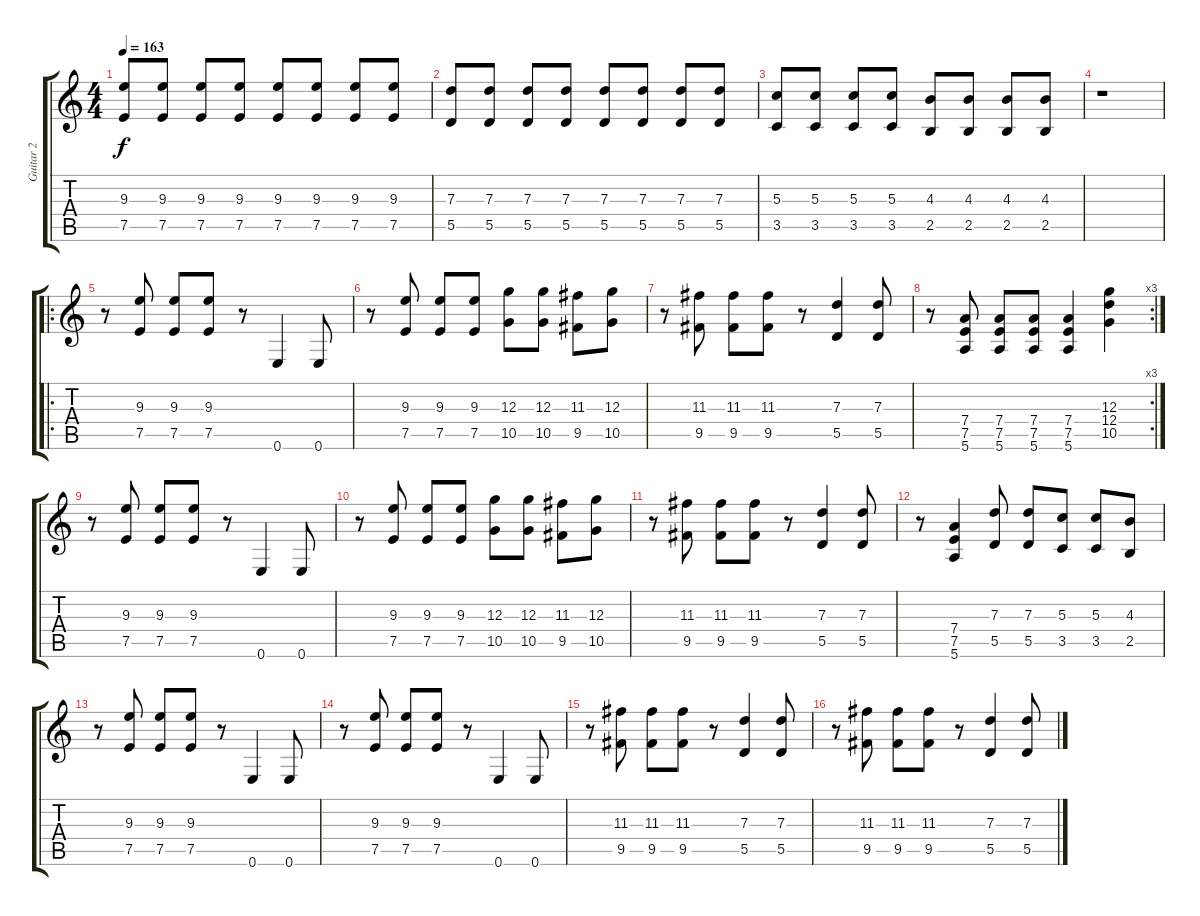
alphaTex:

\track ("Guitar 2" "Guitar 2") {instrument overdrivenguitar}
\staff {score tabs}
\tuning (E4 B3 G3 D3 A2 E2) {hide}
\ts (4 4)
\tempo 163
\clef g2
\ks c
(9.3 7.5).8{dy f} (9.3 7.5).8 (9.3 7.5).8 (9.3 7.5).8 (9.3 7.5).8 (9.3 7.5).8 (9.3 7.5).8 (9.3 7.5).8 |
(7.3 5.5).8 (7.3 5.5).8 (7.3 5.5).8 (7.3 5.5).8 (7.3 5.5).8 (7.3 5.5).8 (7.3 5.5).8 (7.3 5.5).8 |
(5.3 3.5).8 (5.3 3.5).8 (5.3 3.5).8 (5.3 3.5).8 (4.3 2.5).8 (4.3 2.5).8 (4.3 2.5).8 (4.3 2.5).8 |
r.1 |
\ro
r.8 (9.3 7.5).8 (9.3 7.5).8 (9.3 7.5).8 r.8 0.6.4 0.6.8 |
r.8 (9.3 7.5).8 (9.3 7.5).8 (9.3 7.5).8 (12.3 10.5).8 (12.3 10.5).8 (11.3 9.5).8 (12.3 10.5).8 |
r.8 (11.3 9.5).8 (11.3 9.5).8 (11.3 9.5).8 r.8 (7.3 5.5).4 (7.3 5.5).8 |
\rc 3
r.8 (7.4 7.5 5.6).8 (7.4 7.5 5.6).8 (7.4 7.5 5.6).8 (7.4 7.5 5.6).4 (12.3 12.4 10.5).4 |
r.8 (9.3 7.5).8 (9.3 7.5).8 (9.3 7.5).8 r.8 0.6.4 0.6.8 |
r.8 (9.3 7.5).8 (9.3 7.5).8 (9.3 7.5).8 (12.3 10.5).8 (12.3 10.5).8 (11.3 9.5).8 (12.3 10.5).8 |
r.8 (11.3 9.5).8 (11.3 9.5).8 (11.3 9.5).8 r.8 (7.3 5.5).4 (7.3 5.5).8 |
r.8 (7.4 7.5 5.6).4 (7.3 5.5).8 (7.3 5.5).8 (5.3 3.5).8 (5.3 3.5).8 (4.3 2.5).8 |
r.8 (9.3 7.5).8 (9.3 7.5).8 (9.3 7.5).8 r.8 0.6.4 0.6.8 |
r.8 (9.3 7.5).8 (9.3 7.5).8 (9.3 7.5).8 r.8 0.6.4 0.6.8 |
r.8 (11.3 9.5).8 (11.3 9.5).8 (11.3 9.5).8 r.8 (7.3 5.5).4 (7.3 5.5).8 |
r.8 (11.3 9.5).8 (11.3 9.5).8 (11.3 9.5).8 r.8 (7.3 5.5).4 (7.3 5.5).8
